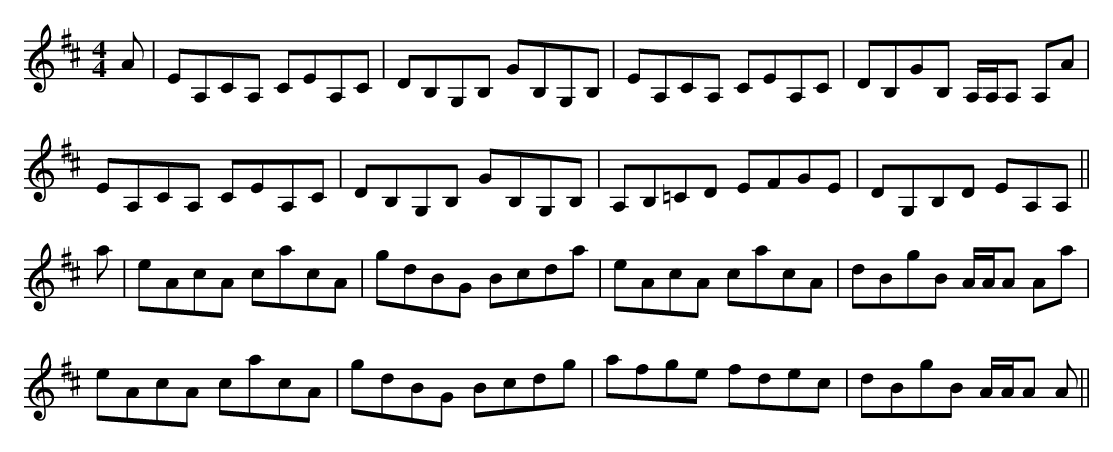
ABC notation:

X:1
M:4/4
K:Amix
A|EA,CA, CEA,C|DB,G,B, GB,G,B,|EA,CA, CEA,C|DB,GB, A,/A,/A, A,A|
EA,CA, CEA,C|DB,G,B, GB,G,B,|A,B,=CD EFGE|DG,B,D EA,A,||
a|eAcA cacA|gdBG Bcda|eAcA cacA|dBgB A/A/A Aa|
eAcA cacA|gdBG Bcdg|afge fdec|dBgB A/A/A A||
